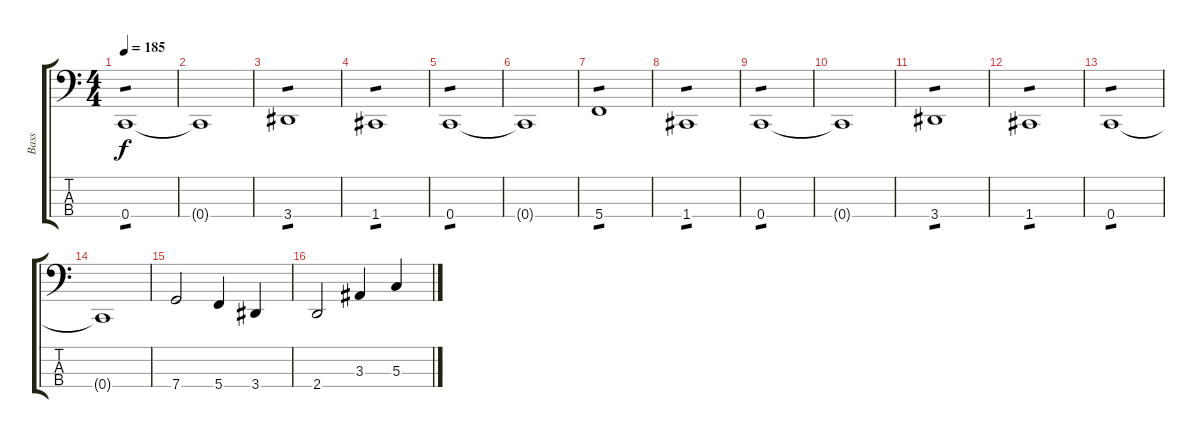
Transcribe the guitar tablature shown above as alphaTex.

\track ("Bass" "Bass") {instrument electricbasspick}
\staff {score tabs}
\tuning (F2 C2 G1 C1) {hide}
\ts (4 4)
\tempo 185
\clef f4
\ks c
0.4.1{tp 1 dy f} |
0.4{t}.1 |
3.4.1{tp 1} |
1.4.1{tp 1} |
0.4.1{tp 1} |
0.4{t}.1 |
5.4.1{tp 1} |
1.4.1{tp 1} |
0.4.1{tp 1} |
0.4{t}.1 |
3.4.1{tp 1} |
1.4.1{tp 1} |
0.4.1{tp 1} |
0.4{t}.1 |
7.4.2 5.4.4 3.4.4 |
2.4.2 3.3.4 5.3.4
